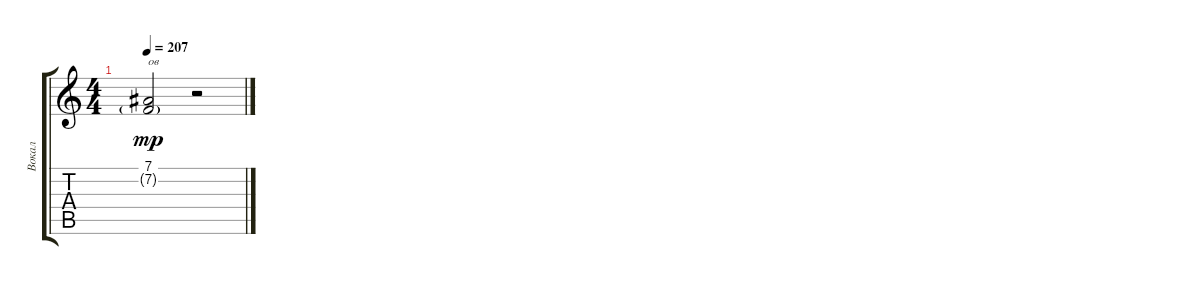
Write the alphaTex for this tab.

\track ("Вокал" "Вокал") {instrument voiceoohs}
\staff {score tabs}
\tuning (Eb4 Bb3 Gb3 Db3 Ab2 Eb2) {hide}
\ts (4 4)
\tempo 207
\clef g2
\ks c
(7.1 7.2{g}).2{txt "ов" dy mp} r.2
